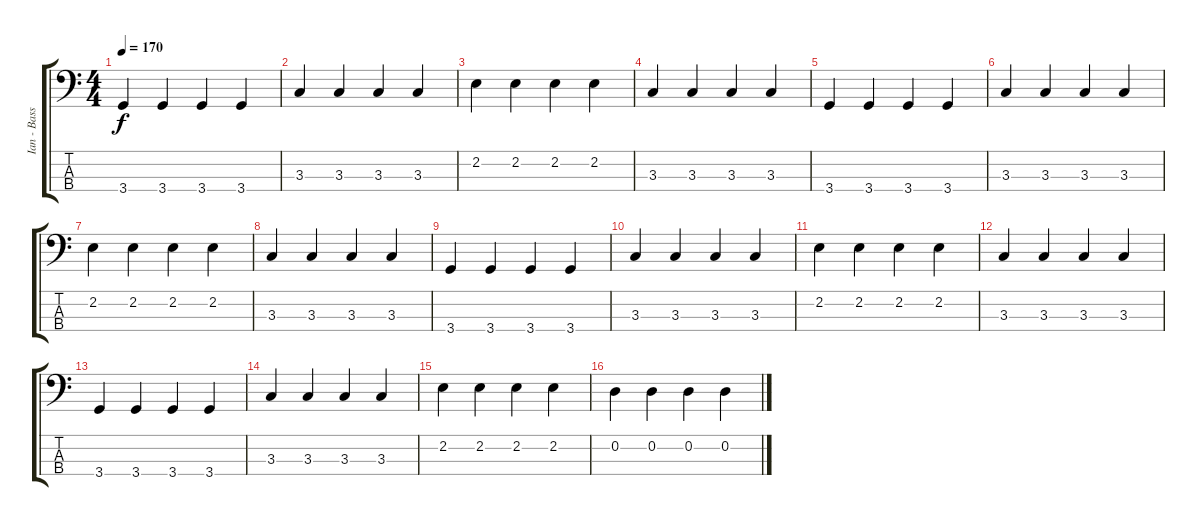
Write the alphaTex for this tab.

\track ("Ian - Bass" "Ian - Bass") {instrument electricbasspick}
\staff {score tabs}
\tuning (G2 D2 A1 E1) {hide}
\ts (4 4)
\tempo 170
\clef f4
\ks c
3.4.4{dy f} 3.4.4 3.4.4 3.4.4 |
3.3.4 3.3.4 3.3.4 3.3.4 |
2.2.4 2.2.4 2.2.4 2.2.4 |
3.3.4 3.3.4 3.3.4 3.3.4 |
3.4.4 3.4.4 3.4.4 3.4.4 |
3.3.4 3.3.4 3.3.4 3.3.4 |
2.2.4 2.2.4 2.2.4 2.2.4 |
3.3.4 3.3.4 3.3.4 3.3.4 |
3.4.4 3.4.4 3.4.4 3.4.4 |
3.3.4 3.3.4 3.3.4 3.3.4 |
2.2.4 2.2.4 2.2.4 2.2.4 |
3.3.4 3.3.4 3.3.4 3.3.4 |
3.4.4 3.4.4 3.4.4 3.4.4 |
3.3.4 3.3.4 3.3.4 3.3.4 |
2.2.4 2.2.4 2.2.4 2.2.4 |
0.2.4 0.2.4 0.2.4 0.2.4
